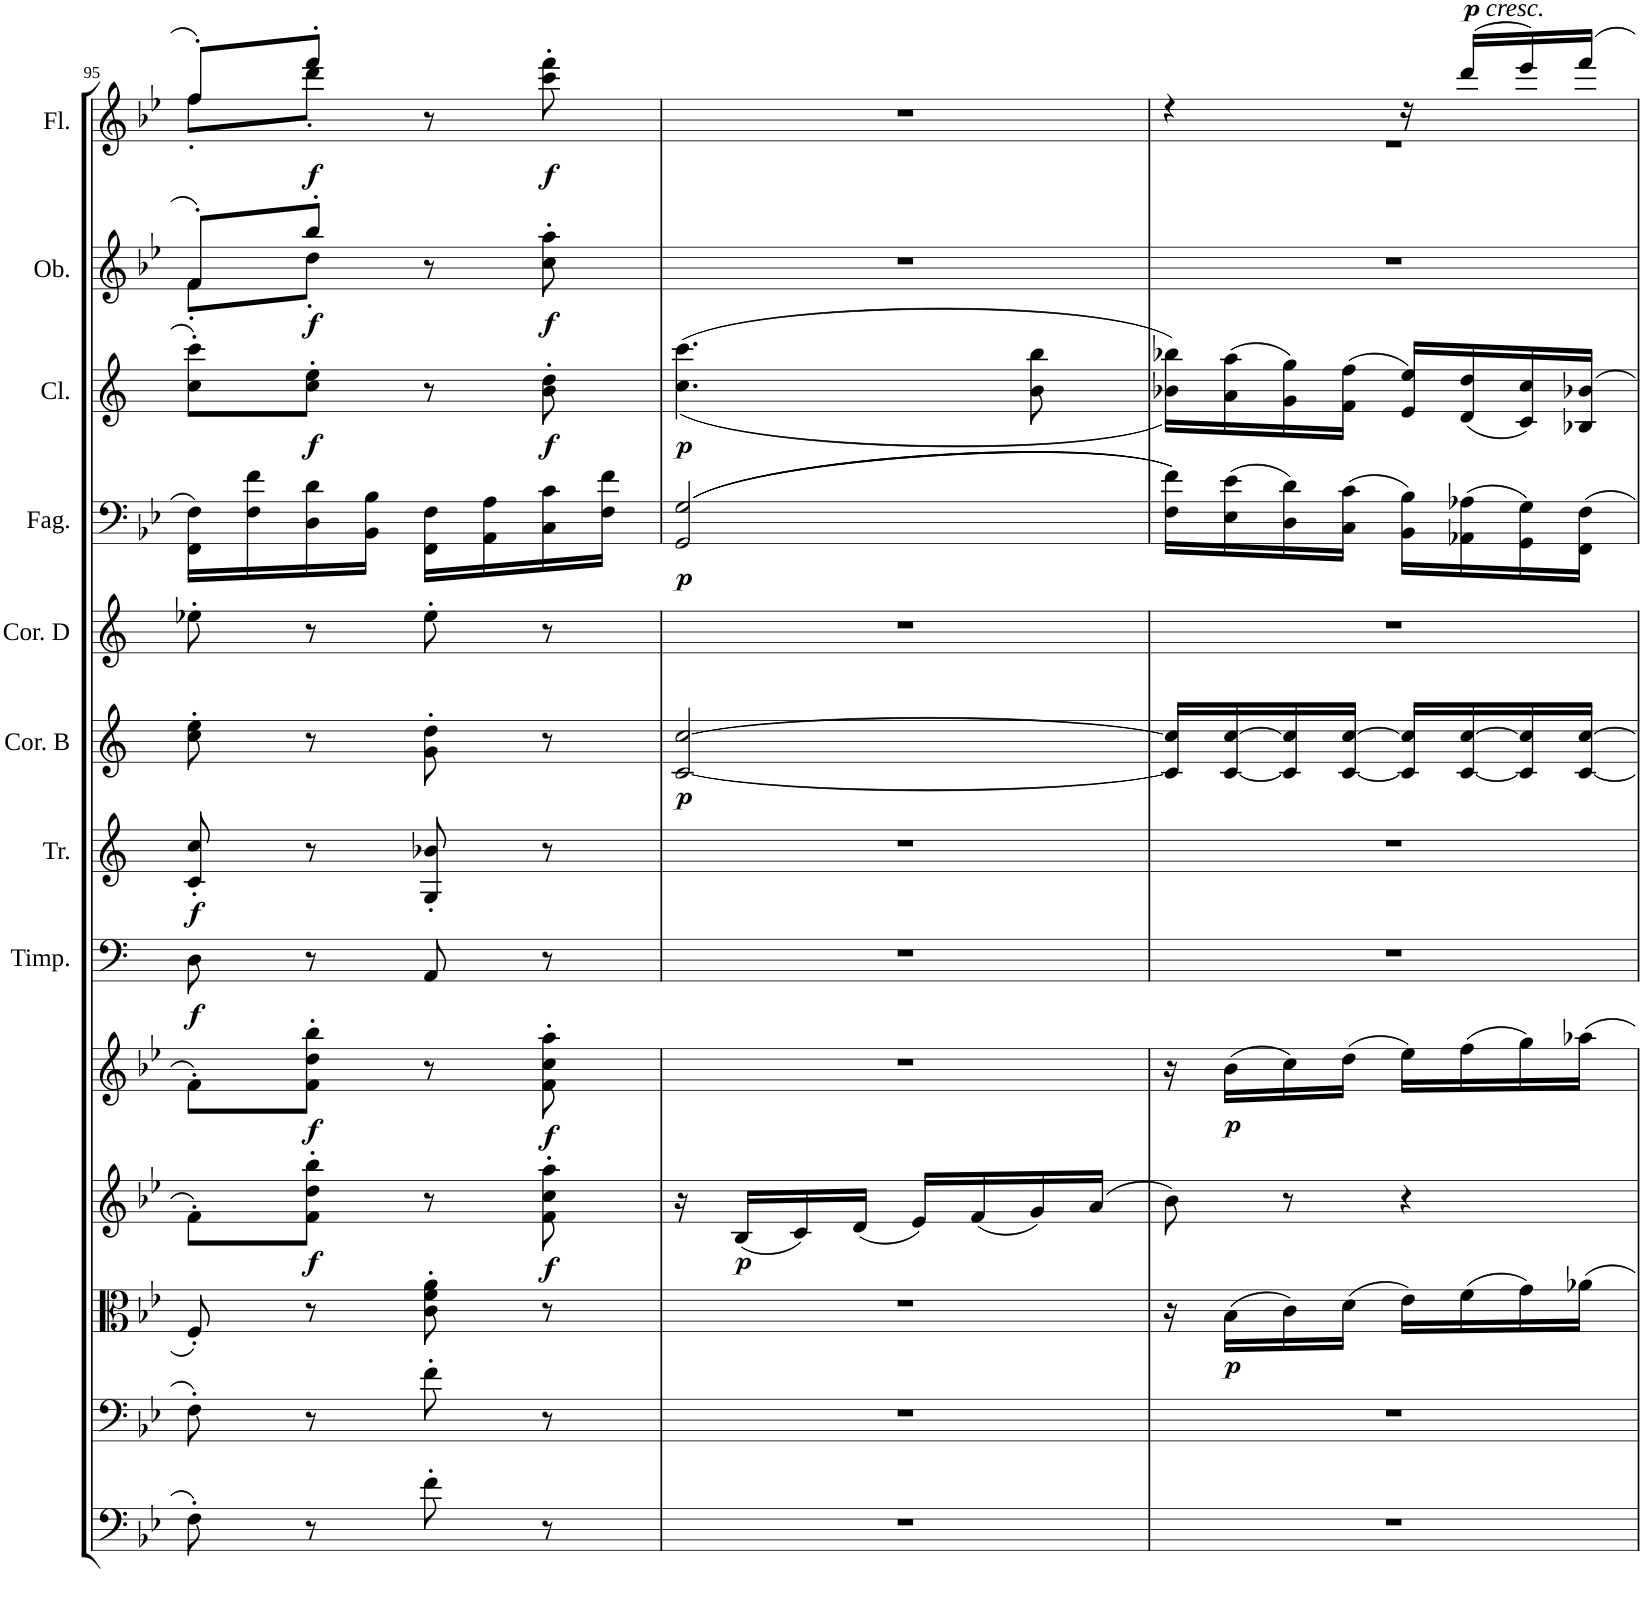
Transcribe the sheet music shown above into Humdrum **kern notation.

**kern	**kern	**kern	**dynam	**kern	**dynam	**kern	**dynam	**kern	**dynam	**kern	**dynam	**kern	**dynam	**kern	**kern	**dynam	**kern	**dynam	**kern	**dynam	**kern	**dynam
*part13	*part12	*part11	*part11	*part10	*part10	*part9	*part9	*part8	*part8	*part7	*part7	*part6	*part6	*part5	*part4	*part4	*part3	*part3	*part2	*part2	*part1	*part1
*staff13	*staff12	*staff11	*staff11	*staff10	*staff10	*staff9	*staff9	*staff8	*staff8	*staff7	*staff7	*staff6	*staff6	*staff5	*staff4	*staff4	*staff3	*staff3	*staff2	*staff2	*staff1	*staff1
*I"Basso	*I"Violoncello	*I"Viola	*	*I"Violino II	*	*I"Violino I	*	*I"Timpani in D–A	*	*I"Trombe in D	*	*I"Corni in B basso	*	*I"Corni in D	*I"Fagotti	*	*I"Clarinetti in B	*	*I"Oboi	*	*I"Flauti	*
*	*	*	*	*	*	*	*	*I'Timp.	*	*I'Tr.	*	*I'Cor. B	*	*I'Cor. D	*I'Fag.	*	*I'Cl.	*	*I'Ob.	*	*I'Fl.	*
!!LO:PB:g=z
*clefF4	*clefF4	*clefC3	*	*clefG2	*	*clefG2	*	*clefF4	*	*clefG2	*	*clefG2	*	*clefG2	*clefF4	*	*clefG2	*	*clefG2	*	*clefG2	*
*Trd7c12	*	*	*	*	*	*	*	*	*	*Trd-1c-2	*	*Trd8c14	*	*Trd6c10	*	*	*Trd1c2	*	*	*	*	*
*k[b-e-]	*k[b-e-]	*k[b-e-]	*	*k[b-e-]	*	*k[b-e-]	*	*k[]	*	*k[]	*	*k[]	*	*k[]	*k[b-e-]	*	*k[]	*	*k[b-e-]	*	*k[b-e-]	*
*M2/4	*M2/4	*M2/4	*	*M2/4	*	*M2/4	*	*M2/4	*	*M2/4	*	*M2/4	*	*M2/4	*M2/4	*	*M2/4	*	*M2/4	*	*M2/4	*
=95	=95	=95	=95	=95	=95	=95	=95	=95	=95	=95	=95	=95	=95	=95	=95	=95	=95	=95	=95	=95	=95	=95
*	*	*	*	*	*	*	*	*	*	*	*	*	*	*	*	*	*	*	*^	*	*^	*
!	!	!	!	!	!	!	!	!	!LO:DY:b	!	!LO:DY:b	!	!	!	!	!	!	!	!	!	!	!	!	!
8F'\	8F'\	8F'/	.	8f'\L	.	8f'\L	.	8D\	f	8c/' 8cc/'	f	8cc\' 8ee\'	.	8ee-X'\	16FF\ 16F\LL	.	8cc\' 8ccc\'L	.	8f'/L	8f'\L	.	8ff'/L	8ff'\L	.
.	.	.	.	.	.	.	.	.	.	.	.	.	.	.	16F\ 16f\	.	.	.	.	.	.	.	.	.
!	!	!	!	!	!LO:DY:b	!	!LO:DY:b	!	!	!	!	!	!	!	!	!	!	!LO:DY:b	!	!	!LO:DY:b	!	!	!LO:DY:b
8r	8r	8r	.	8f\' 8dd\' 8bb-\'J	f	8f\' 8dd\' 8bb-\'J	f	8r	.	8r	.	8r	.	8r	16D\ 16d\	.	8cc\' 8ee\'J	f	8bb-'/J	8dd'\J	f	8fff'/J	8ddd'\J	f
.	.	.	.	.	.	.	.	.	.	.	.	.	.	.	16BB-\ 16B-\JJ	.	.	.	.	.	.	.	.	.
8f'\	8f'\	8c\' 8f\' 8a\'	.	8r	.	8r	.	8AA/	.	8G/' 8b-X/'	.	8g\' 8dd\'	.	8ee-'\	16FF\ 16F\LL	.	8r	.	8r	4ryy	.	8r	4ryy	.
.	.	.	.	.	.	.	.	.	.	.	.	.	.	.	16AA\ 16A\	.	.	.	.	.	.	.	.	.
!	!	!	!	!	!LO:DY:b	!	!LO:DY:b	!	!	!	!	!	!	!	!	!	!	!LO:DY:b	!	!	!LO:DY:b	!	!	!LO:DY:b
8r	8r	8r	.	8f\' 8cc\' 8aa\'	f	8f\' 8cc\' 8aa\'	f	8r	.	8r	.	8r	.	8r	16C\ 16c\	.	8b\' 8dd\'	f	8cc\'> 8aa\'>	.	f	8ccc\'> 8fff\'>	.	f
.	.	.	.	.	.	.	.	.	.	.	.	.	.	.	16F\ 16f\JJ	.	.	.	.	.	.	.	.	.
*	*	*	*	*	*	*	*	*	*	*	*	*	*	*	*	*	*	*	*v	*v	*	*	*	*
*	*	*	*	*	*	*	*	*	*	*	*	*	*	*	*	*	*	*	*	*	*v	*v	*
=96	=96	=96	=96	=96	=96	=96	=96	=96	=96	=96	=96	=96	=96	=96	=96	=96	=96	=96	=96	=96	=96	=96
!	!	!	!	!	!	!	!	!	!	!	!	!	!LO:DY:b	!	!	!LO:DY:b	!	!LO:DY:b	!	!	!	!
2r	2r	2r	.	16r	.	2r	.	2r	.	2r	.	[2c/ [2cc/	p	2r	(>(2GG/ 2G/	p	(<(4.cc\ 4.ccc\	p	2r	.	2r	.
!	!	!	!	!	!LO:DY:b	!	!	!	!	!	!	!	!	!	!	!	!	!	!	!	!	!
.	.	.	.	(16B-/LL	p	.	.	.	.	.	.	.	.	.	.	.	.	.	.	.	.	.
.	.	.	.	16c/)	.	.	.	.	.	.	.	.	.	.	.	.	.	.	.	.	.	.
.	.	.	.	(16d/JJ	.	.	.	.	.	.	.	.	.	.	.	.	.	.	.	.	.	.
.	.	.	.	16e-/LL)	.	.	.	.	.	.	.	.	.	.	.	.	.	.	.	.	.	.
.	.	.	.	(16f/	.	.	.	.	.	.	.	.	.	.	.	.	.	.	.	.	.	.
.	.	.	.	16g/)	.	.	.	.	.	.	.	.	.	.	.	.	8b\ 8bb\	.	.	.	.	.
.	.	.	.	(16a/JJ	.	.	.	.	.	.	.	.	.	.	.	.	.	.	.	.	.	.
=97	=97	=97	=97	=97	=97	=97	=97	=97	=97	=97	=97	=97	=97	=97	=97	=97	=97	=97	=97	=97	=97	=97
*	*	*	*	*	*	*	*	*	*	*	*	*	*	*	*	*	*	*	*	*	*^	*
2r	2r	16r	.	8b-\)	.	16r	.	2r	.	2r	.	16c/] 16cc/]LL	.	2r	16F\ 16f\LL))	.	16b-X\ 16bb-X\LL))	.	2r	.	4r	2r	.
!	!	!	!LO:DY:b	!	!	!	!LO:DY:b	!	!	!	!	!	!	!	!	!	!	!	!	!	!	!	!
.	.	(16B-\LL	p	.	.	(16b-\LL	p	.	.	.	.	[16c/ [16cc/	.	.	(16E-\ 16e-\	.	(16a\ 16aa\	.	.	.	.	.	.
.	.	16c\)	.	8r	.	16cc\)	.	.	.	.	.	16c/] 16cc/]	.	.	16D\ 16d\)	.	16g\ 16gg\)	.	.	.	.	.	.
.	.	(16d\JJ	.	.	.	(16dd\JJ	.	.	.	.	.	[16c/ [16cc/JJ	.	.	(16C\ 16c\JJ	.	(16f\ 16ff\JJ	.	.	.	.	.	.
.	.	16e-\LL)	.	4r	.	16ee-\LL)	.	.	.	.	.	16c/] 16cc/]LL	.	.	16BB-\ 16B-\LL)	.	16e/ 16ee/LL)	.	.	.	16r	.	.
!	!	!	!	!	!	!	!	!	!	!	!	!	!	!	!	!	!	!	!	!	!LO:TX:a:t=cresc.	!	!
.	.	(16f\	.	.	.	(16ff\	.	.	.	.	.	[16c/ [16cc/	.	.	(16AA-X\ 16A-X\	.	(16d/ 16dd/	.	.	.	(16ddd/LL	.	.
.	.	16g\)	.	.	.	16gg\)	.	.	.	.	.	16c/] 16cc/]	.	.	16GG\ 16G\)	.	16c/ 16cc/)	.	.	.	16eee-/)	.	.
.	.	16a-X\JJ	.	.	.	16aa-X\JJ	.	.	.	.	.	[16c/ [16cc/JJ	.	.	16FF\ 16F\JJ	.	16B-X/ 16b-X/JJ	.	.	.	16fff/JJ	.	.
*	*	*	*	*	*	*	*	*	*	*	*	*	*	*	*	*	*	*	*	*	*v	*v	*
=	=	=	=	=	=	=	=	=	=	=	=	=	=	=	=	=	=	=	=	=	=	=
*-	*-	*-	*-	*-	*-	*-	*-	*-	*-	*-	*-	*-	*-	*-	*-	*-	*-	*-	*-	*-	*-	*-
